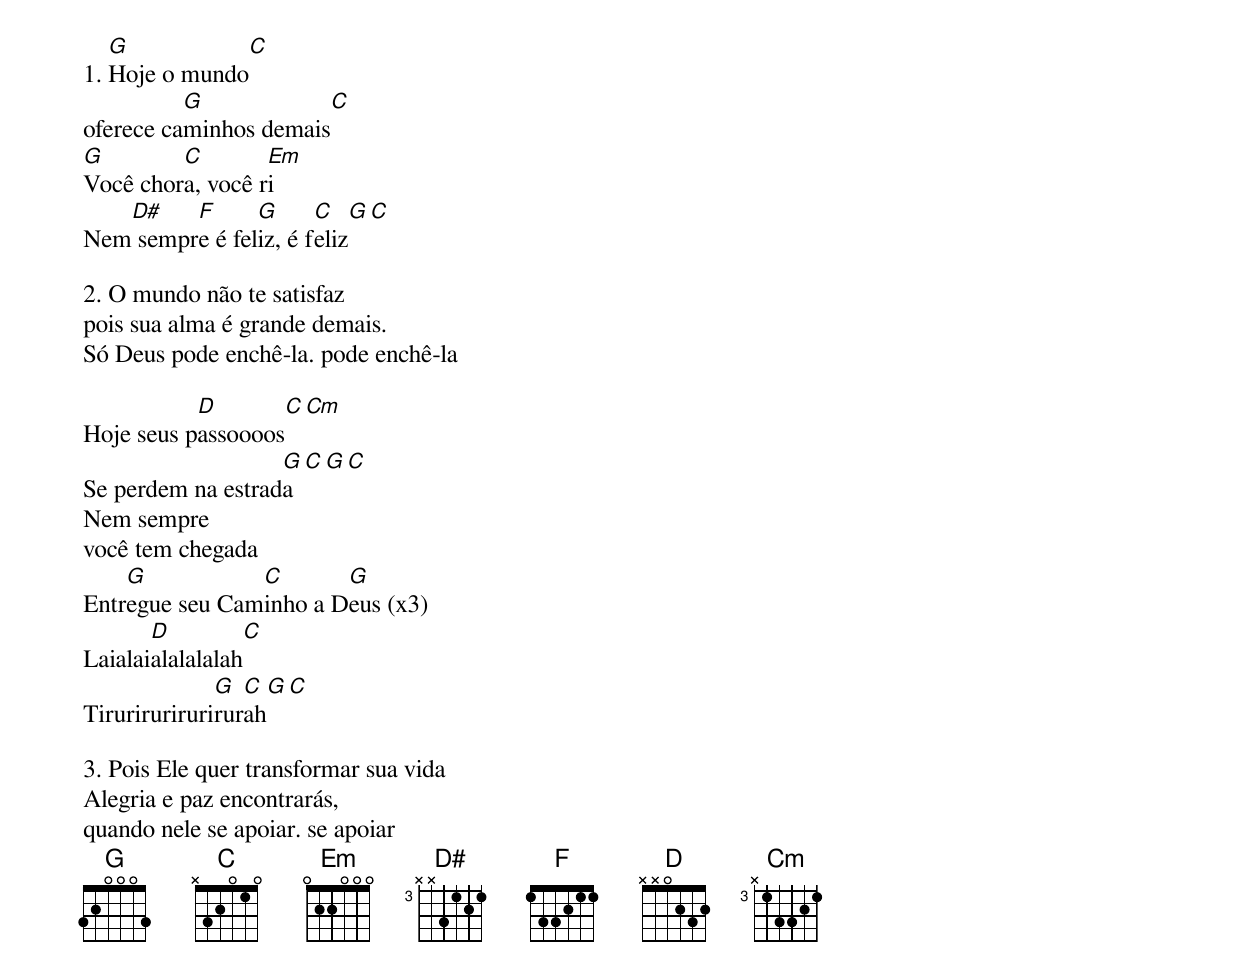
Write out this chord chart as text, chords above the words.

   G           C
1. Hoje o mundo
          G            C
oferece caminhos demais
G        C        Em
Você chora, você ri
   D#    F      G      C   G C
Nem sempre é feliz, é feliz

2. O mundo não te satisfaz
pois sua alma é grande demais.
Só Deus pode enchê-la. pode enchê-la

           D       C  Cm
Hoje seus passoooos
                   G C G C
Se perdem na estrada
Nem sempre
você tem chegada
    G           C       G
Entregue seu Caminho a Deus (x3)
       D         C
Laialaialalalalah
              G  C  G  C
Tirurirurirurirurah

3. Pois Ele quer transformar sua vida
Alegria e paz encontrarás,
quando nele se apoiar. se apoiar
